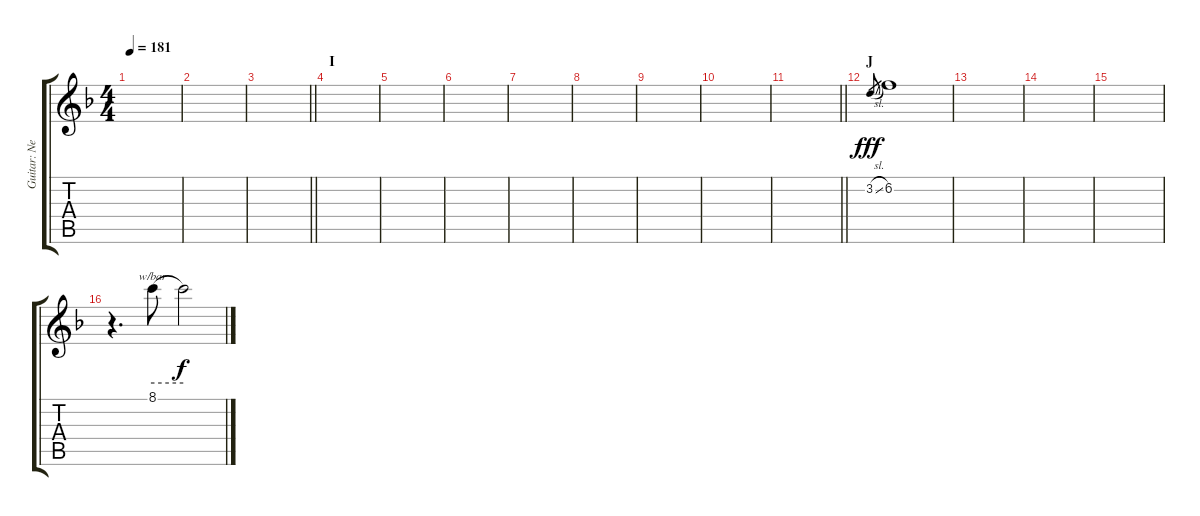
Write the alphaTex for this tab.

\track ("Guitar: Neil" "Guitar: Ne") {instrument overdrivenguitar}
\staff {score tabs}
\tuning (E4 B3 G3 D3 A2 E2) {hide}
\ts (4 4)
\tempo 181
\clef g2
\ks f
|
|
\barLineRight lightlight
|
\section ("" "I")
|
|
|
|
|
|
|
\barLineRight lightlight
|
\section ("" "J")
3.2{sl}.8{gr dy fff} 6.2.1 |
|
|
|
r.4{d} 8.1.8{tbe (hold default 0 0 60 0)} 8.1{t}.2{dy f}
